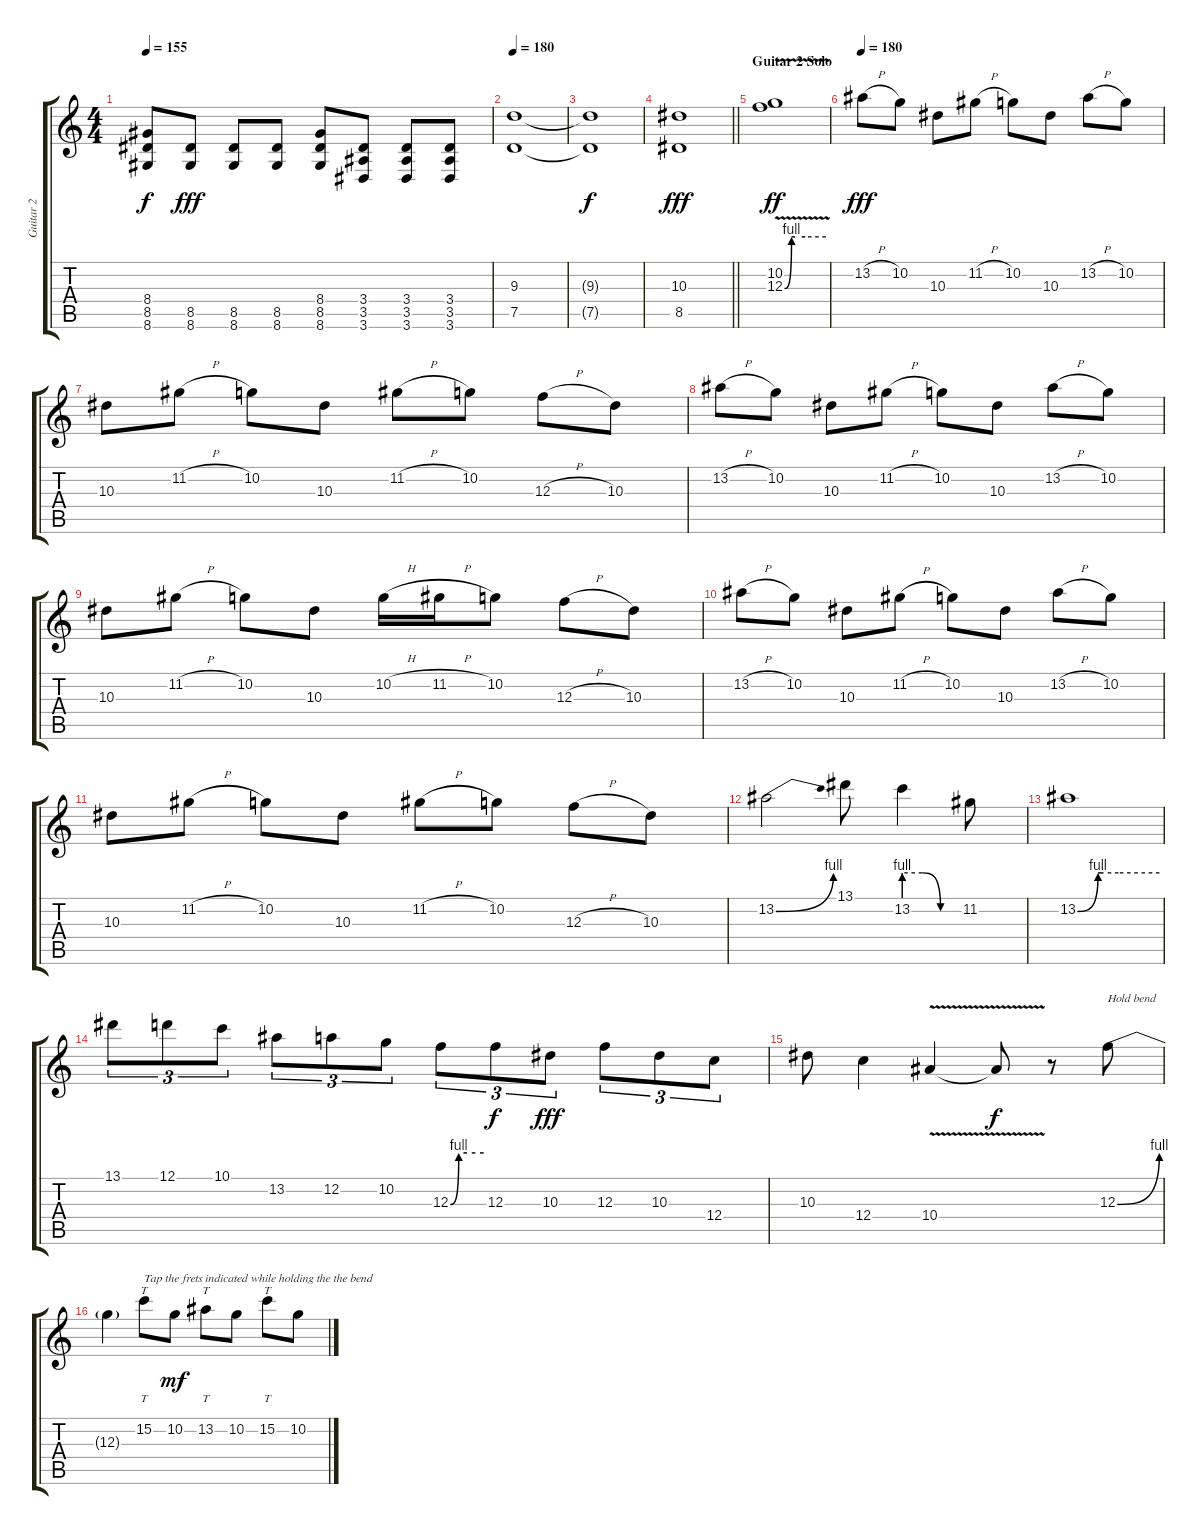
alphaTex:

\track ("Guitar 2" "Guitar 2") {instrument distortionguitar}
\staff {score tabs}
\tuning (D4 A3 F3 C3 G2 C2) {hide}
\ts (4 4)
\tempo 155
\clef g2
\ks c
(8.4{t} 8.5{t} 8.6{t}).8{dy f} (8.5 8.6).8{dy fff} (8.5 8.6).8 (8.5 8.6).8 (8.4 8.5 8.6).8 (3.4 3.5 3.6).8 (3.4 3.5 3.6).8 (3.4 3.5 3.6).8 |
\tempo 180
(9.3 7.5).1 |
(9.3{t} 7.5{t}).1{dy f} |
\barLineRight lightlight
(10.3 8.5).1{dy fff} |
\section ("" "Guitar 2 Solo")
(10.2 12.3{be (custom 0 0 10 4 15 4 30 4 60 4) v}).1{dy ff volume 16 balance 8} |
\tempo 180
13.2{h}.8{dy fff volume 15 balance 11} 10.2.8 10.3.8 11.2{h}.8 10.2.8 10.3.8 13.2{h}.8 10.2.8 |
10.3.8 11.2{h}.8 10.2.8 10.3.8 11.2{h}.8 10.2.8 12.3{h}.8 10.3.8 |
13.2{h}.8 10.2.8 10.3.8 11.2{h}.8 10.2.8 10.3.8 13.2{h}.8 10.2.8 |
10.3.8 11.2{h}.8 10.2.8 10.3.8 10.2{h}.16 11.2{h}.16 10.2.8 12.3{h}.8 10.3.8 |
13.2{h}.8 10.2.8 10.3.8 11.2{h}.8 10.2.8 10.3.8 13.2{h}.8 10.2.8 |
10.3.8 11.2{h}.8 10.2.8 10.3.8 11.2{h}.8 10.2.8 12.3{h}.8 10.3.8 |
13.2{be (bend 0 0 60 4)}.2 13.1.8 13.2{be (custom 0 4 20 4 40 0 60 0)}.4 11.2.8 |
13.2{be (custom 0 0 15 4 19 4 30 4 60 4)}.1 |
13.1.8{tu (3 2)} 12.1.8{tu (3 2)} 10.1.8{tu (3 2)} 13.2.8{tu (3 2)} 12.2.8{tu (3 2)} 10.2.8{tu (3 2)} 12.3{be (custom 0 0 15 4 30 4 45 4 60 4)}.8{tu (3 2)} 12.3.8{tu (3 2) dy f} 10.3.8{tu (3 2) dy fff} 12.3.8{tu (3 2)} 10.3.8{tu (3 2)} 12.4.8{tu (3 2)} |
10.3.8 12.4.4 10.4{v}.4{volume 16 instrument guitarharmonics} 10.4{t}.8{dy f instrument distortionguitar} r.8 12.3{be (bend 0 0 60 4)}.8{txt "Hold bend"} |
12.3{t}.4 15.2.8{tt txt "Tap the frets indicated while holding the the bend"} 10.2.8{dy mf} 13.2.8{tt} 10.2.8 15.2.8{tt} 10.2.8
